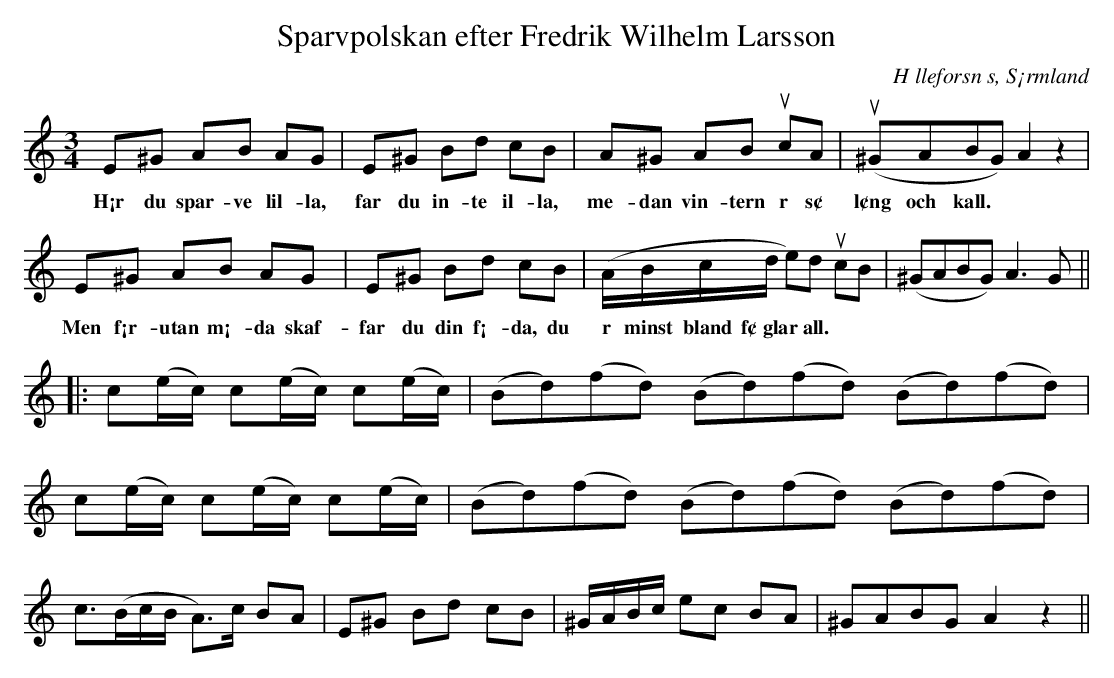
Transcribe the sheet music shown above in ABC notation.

X:1
T:Sparvpolskan efter Fredrik Wilhelm Larsson
O:H lleforsn s, S¡rmland
M:3/4
L:1/8
K:Am
E^G AB AG | E^G Bd cB | A^G AB ucA | (u^GABG) A2 z2 |
w: H¡r du spar-ve lil-la, far du in-te il-la, me-dan vin-tern  r s¢ l¢ng~ och~ kall.
E^G AB AG | E^G Bd cB | (A/B/c/d/ e)d ucB | (^GABG) A2>G2 ||
w: Men f¡r-utan m¡-da skaf-far du din f¡-da, du  r minst bland f¢~glar~all.
|: c(e/c/) c(e/c/) c(e/c/) | (Bd)(fd) (Bd)(fd) (Bd)(fd) |
   c(e/c/) c(e/c/) c(e/c/) | (Bd)(fd) (Bd)(fd) (Bd)(fd) |
   c3/2(B/c/B/ A>)c BA | E^G Bd cB | ^G/A/B/c/ ec BA | ^GABG A2 z2 ||
